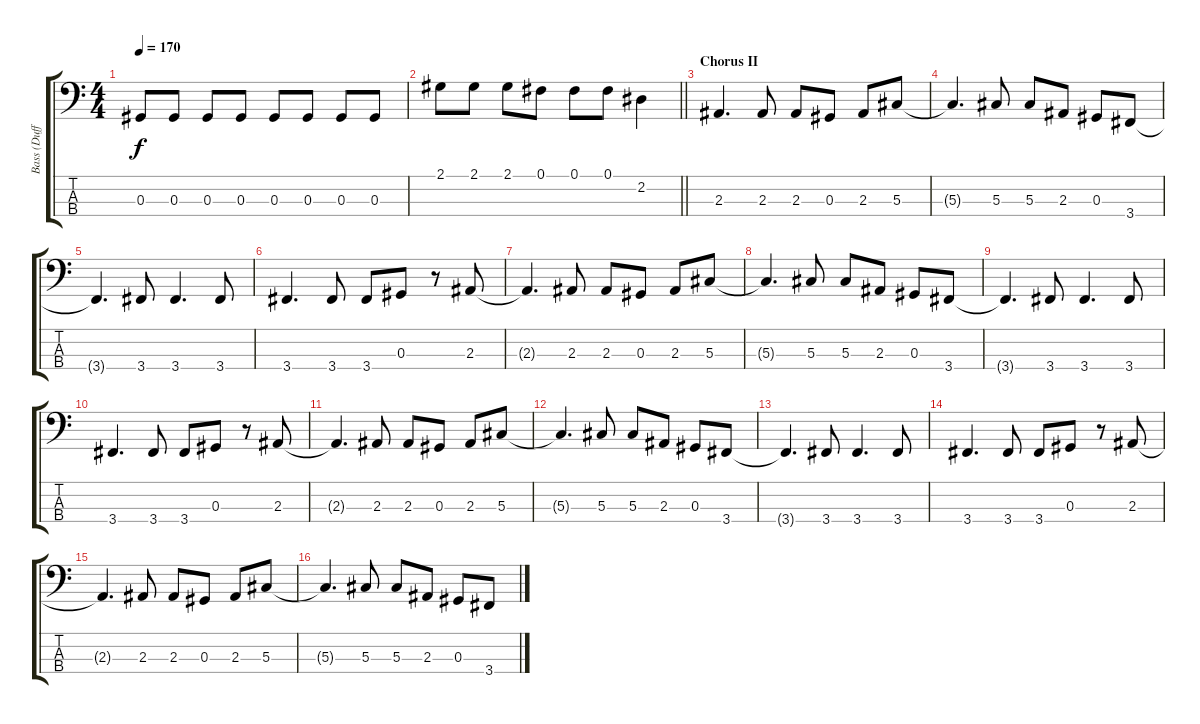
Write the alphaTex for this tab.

\track ("Bass (Duff)" "Bass (Duff") {instrument electricbasspick}
\staff {score tabs}
\tuning (Gb2 Db2 Ab1 Eb1) {hide}
\ts (4 4)
\tempo 170
\clef f4
\ks c
0.3.8{dy f} 0.3.8 0.3.8 0.3.8 0.3.8 0.3.8 0.3.8 0.3.8 |
\barLineRight lightlight
2.1.8 2.1.8 2.1.8 0.1.8 0.1.8 0.1.8 2.2.4 |
\section ("" "Chorus II")
2.3.4{d} 2.3.8 2.3.8 0.3.8 2.3.8 5.3.8 |
5.3{t}.4{d} 5.3.8 5.3.8 2.3.8 0.3.8 3.4.8 |
3.4{t}.4{d} 3.4.8 3.4.4{d} 3.4.8 |
3.4.4{d} 3.4.8 3.4.8 0.3.8 r.8 2.3.8 |
2.3{t}.4{d} 2.3.8 2.3.8 0.3.8 2.3.8 5.3.8 |
5.3{t}.4{d} 5.3.8 5.3.8 2.3.8 0.3.8 3.4.8 |
3.4{t}.4{d} 3.4.8 3.4.4{d} 3.4.8 |
3.4.4{d} 3.4.8 3.4.8 0.3.8 r.8 2.3.8 |
2.3{t}.4{d} 2.3.8 2.3.8 0.3.8 2.3.8 5.3.8 |
5.3{t}.4{d} 5.3.8 5.3.8 2.3.8 0.3.8 3.4.8 |
3.4{t}.4{d} 3.4.8 3.4.4{d} 3.4.8 |
3.4.4{d} 3.4.8 3.4.8 0.3.8 r.8 2.3.8 |
2.3{t}.4{d} 2.3.8 2.3.8 0.3.8 2.3.8 5.3.8 |
5.3{t}.4{d} 5.3.8 5.3.8 2.3.8 0.3.8 3.4.8
